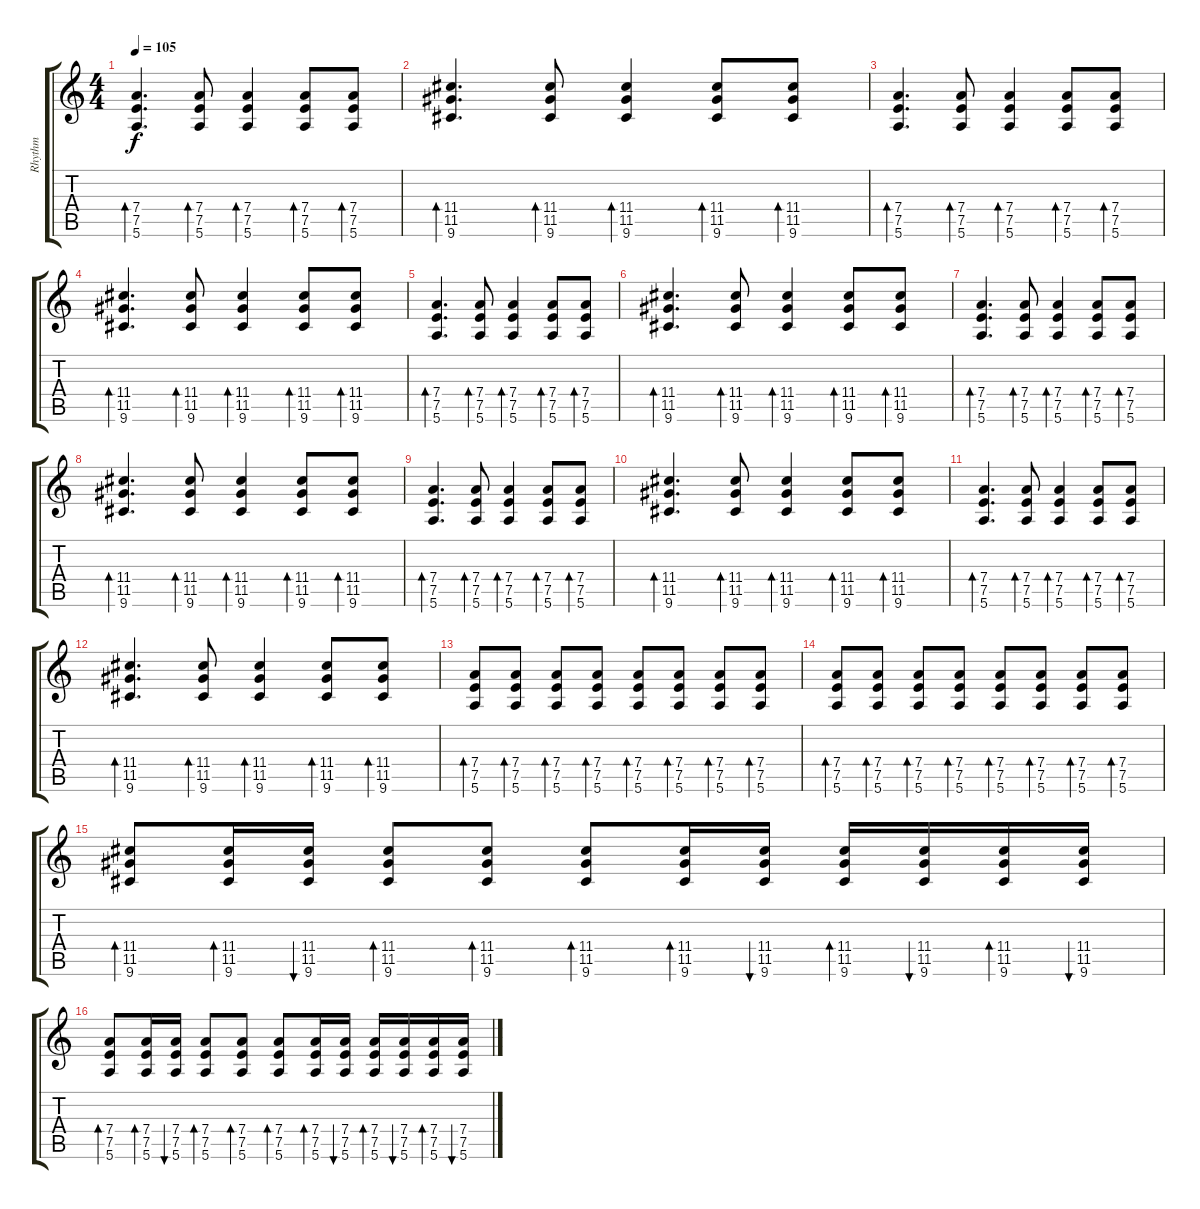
\track ("Rhythm" "Rhythm") {instrument acousticguitarsteel}
\staff {score tabs}
\tuning (E4 B3 G3 D3 A2 E2) {hide}
\ts (4 4)
\tempo 105
\clef g2
\ks c
(7.4 7.5 5.6).4{d bd 60 dy f} (7.4 7.5 5.6).8{bd 60} (7.4 7.5 5.6).4{bd 60} (7.4 7.5 5.6).8{bd 60} (7.4 7.5 5.6).8{bd 60} |
(11.4 11.5 9.6).4{d bd 60} (11.4 11.5 9.6).8{bd 60} (11.4 11.5 9.6).4{bd 60} (11.4 11.5 9.6).8{bd 60} (11.4 11.5 9.6).8{bd 60} |
(7.4 7.5 5.6).4{d bd 60} (7.4 7.5 5.6).8{bd 60} (7.4 7.5 5.6).4{bd 60} (7.4 7.5 5.6).8{bd 60} (7.4 7.5 5.6).8{bd 60} |
(11.4 11.5 9.6).4{d bd 60} (11.4 11.5 9.6).8{bd 60} (11.4 11.5 9.6).4{bd 60} (11.4 11.5 9.6).8{bd 60} (11.4 11.5 9.6).8{bd 60} |
(7.4 7.5 5.6).4{d bd 60} (7.4 7.5 5.6).8{bd 60} (7.4 7.5 5.6).4{bd 60} (7.4 7.5 5.6).8{bd 60} (7.4 7.5 5.6).8{bd 60} |
(11.4 11.5 9.6).4{d bd 60} (11.4 11.5 9.6).8{bd 60} (11.4 11.5 9.6).4{bd 60} (11.4 11.5 9.6).8{bd 60} (11.4 11.5 9.6).8{bd 60} |
(7.4 7.5 5.6).4{d bd 60} (7.4 7.5 5.6).8{bd 60} (7.4 7.5 5.6).4{bd 60} (7.4 7.5 5.6).8{bd 60} (7.4 7.5 5.6).8{bd 60} |
(11.4 11.5 9.6).4{d bd 60} (11.4 11.5 9.6).8{bd 60} (11.4 11.5 9.6).4{bd 60} (11.4 11.5 9.6).8{bd 60} (11.4 11.5 9.6).8{bd 60} |
(7.4 7.5 5.6).4{d bd 60} (7.4 7.5 5.6).8{bd 60} (7.4 7.5 5.6).4{bd 60} (7.4 7.5 5.6).8{bd 60} (7.4 7.5 5.6).8{bd 60} |
(11.4 11.5 9.6).4{d bd 60} (11.4 11.5 9.6).8{bd 60} (11.4 11.5 9.6).4{bd 60} (11.4 11.5 9.6).8{bd 60} (11.4 11.5 9.6).8{bd 60} |
(7.4 7.5 5.6).4{d bd 60} (7.4 7.5 5.6).8{bd 60} (7.4 7.5 5.6).4{bd 60} (7.4 7.5 5.6).8{bd 60} (7.4 7.5 5.6).8{bd 60} |
(11.4 11.5 9.6).4{d bd 60} (11.4 11.5 9.6).8{bd 60} (11.4 11.5 9.6).4{bd 60} (11.4 11.5 9.6).8{bd 60} (11.4 11.5 9.6).8{bd 60} |
(7.4 7.5 5.6).8{bd 60} (7.4 7.5 5.6).8{bd 60} (7.4 7.5 5.6).8{bd 60} (7.4 7.5 5.6).8{bd 60} (7.4 7.5 5.6).8{bd 60} (7.4 7.5 5.6).8{bd 60} (7.4 7.5 5.6).8{bd 60} (7.4 7.5 5.6).8{bd 60} |
(7.4 7.5 5.6).8{bd 60} (7.4 7.5 5.6).8{bd 60} (7.4 7.5 5.6).8{bd 60} (7.4 7.5 5.6).8{bd 60} (7.4 7.5 5.6).8{bd 60} (7.4 7.5 5.6).8{bd 60} (7.4 7.5 5.6).8{bd 60} (7.4 7.5 5.6).8{bd 60} |
(11.4 11.5 9.6).8{bd 60} (11.4 11.5 9.6).16{bd 60} (11.4 11.5 9.6).16{bu 60} (11.4 11.5 9.6).8{bd 60} (11.4 11.5 9.6).8{bd 60} (11.4 11.5 9.6).8{bd 60} (11.4 11.5 9.6).16{bd 60} (11.4 11.5 9.6).16{bu 60} (11.4 11.5 9.6).16{bd 60} (11.4 11.5 9.6).16{bu 60} (11.4 11.5 9.6).16{bd 60} (11.4 11.5 9.6).16{bu 60} |
(7.4 7.5 5.6).8{bd 60} (7.4 7.5 5.6).16{bd 60} (7.4 7.5 5.6).16{bu 60} (7.4 7.5 5.6).8{bd 60} (7.4 7.5 5.6).8{bd 60} (7.4 7.5 5.6).8{bd 60} (7.4 7.5 5.6).16{bd 60} (7.4 7.5 5.6).16{bu 60} (7.4 7.5 5.6).16{bd 60} (7.4 7.5 5.6).16{bu 60} (7.4 7.5 5.6).16{bd 60} (7.4 7.5 5.6).16{bu 60}
